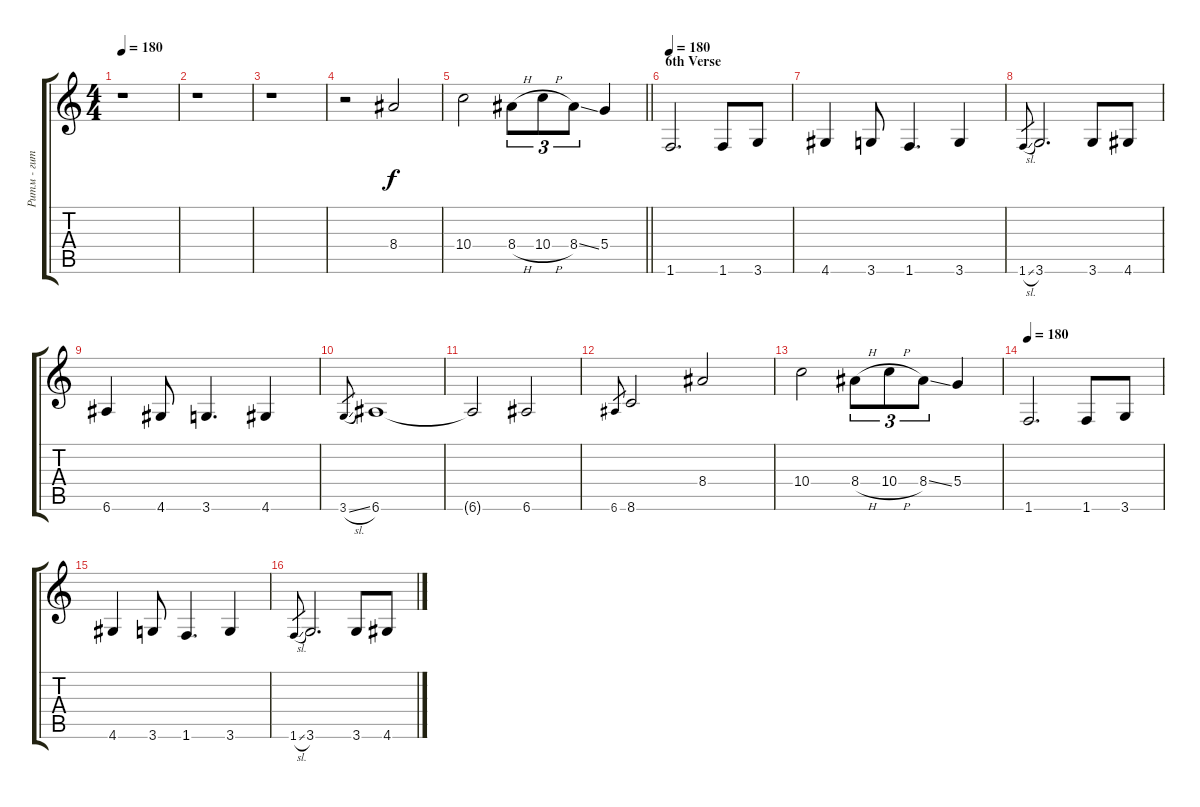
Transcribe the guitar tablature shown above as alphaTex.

\track ("Ритм - гитара" "Ритм - гит") {instrument distortionguitar}
\staff {score tabs}
\tuning (E4 B3 G3 D3 A2 E2) {hide}
\ts (4 4)
\tempo 180
\clef g2
\ks c
r.1{dy f} |
r.1 |
r.1 |
r.2{volume 12} 8.4.2 |
\barLineRight lightlight
10.4.2 8.4{h}.8{tu (3 2)} 10.4{h}.8{tu (3 2)} 8.4{ss}.8{tu (3 2)} 5.4.4 |
\section ("" "6th Verse")
\tempo 180
1.6.2{d} 1.6.8 3.6.8 |
4.6.4 3.6.8 1.6.4{d} 3.6.4 |
1.6{sl}.8{gr} 3.6.2{d} 3.6.8 4.6.8 |
6.6.4 4.6.8 3.6.4{d} 4.6.4 |
3.6{sl}.8{gr} 6.6.1 |
6.6{t}.2 6.6.2 |
6.6.8{gr} 8.6.2 8.4.2 |
10.4.2 8.4{h}.8{tu (3 2)} 10.4{h}.8{tu (3 2)} 8.4{ss}.8{tu (3 2)} 5.4.4 |
\tempo 180
1.6.2{d} 1.6.8 3.6.8 |
4.6.4 3.6.8 1.6.4{d} 3.6.4 |
1.6{sl}.8{gr} 3.6.2{d} 3.6.8 4.6.8
